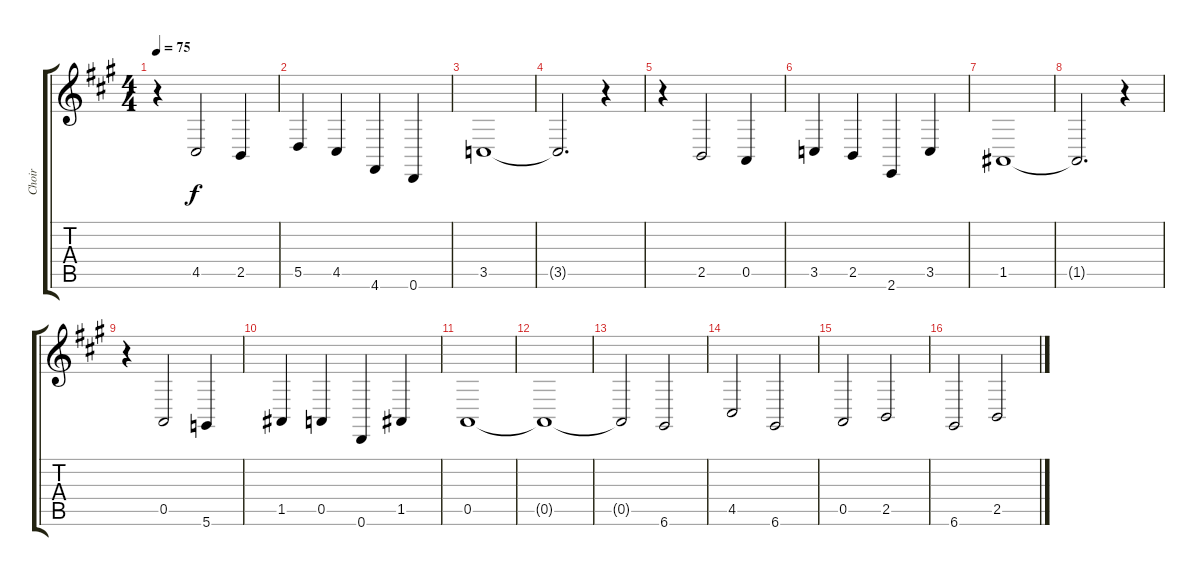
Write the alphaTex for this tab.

\track ("Choir" "Choir") {instrument choiraahs}
\staff {score tabs}
\tuning (E4 B3 G3 D3 A2 D2) {hide}
\ts (4 4)
\tempo 75
\clef g2
\ks f#minor
r.4{dy f} 4.5.2 2.5.4 |
5.5.4 4.5.4 4.6.4 0.6.4 |
3.5.1 |
3.5{t}.2{d} r.4 |
r.4 2.5.2 0.5.4 |
3.5.4 2.5.4 2.6.4 3.5.4 |
1.5.1 |
1.5{t}.2{d} r.4 |
r.4 0.5.2 5.6.4 |
1.5.4 0.5.4 0.6.4 1.5.4 |
0.5.1 |
0.5{t}.1 |
0.5{t}.2 6.6.2 |
4.5.2 6.6.2 |
0.5.2 2.5.2 |
6.6.2 2.5.2
